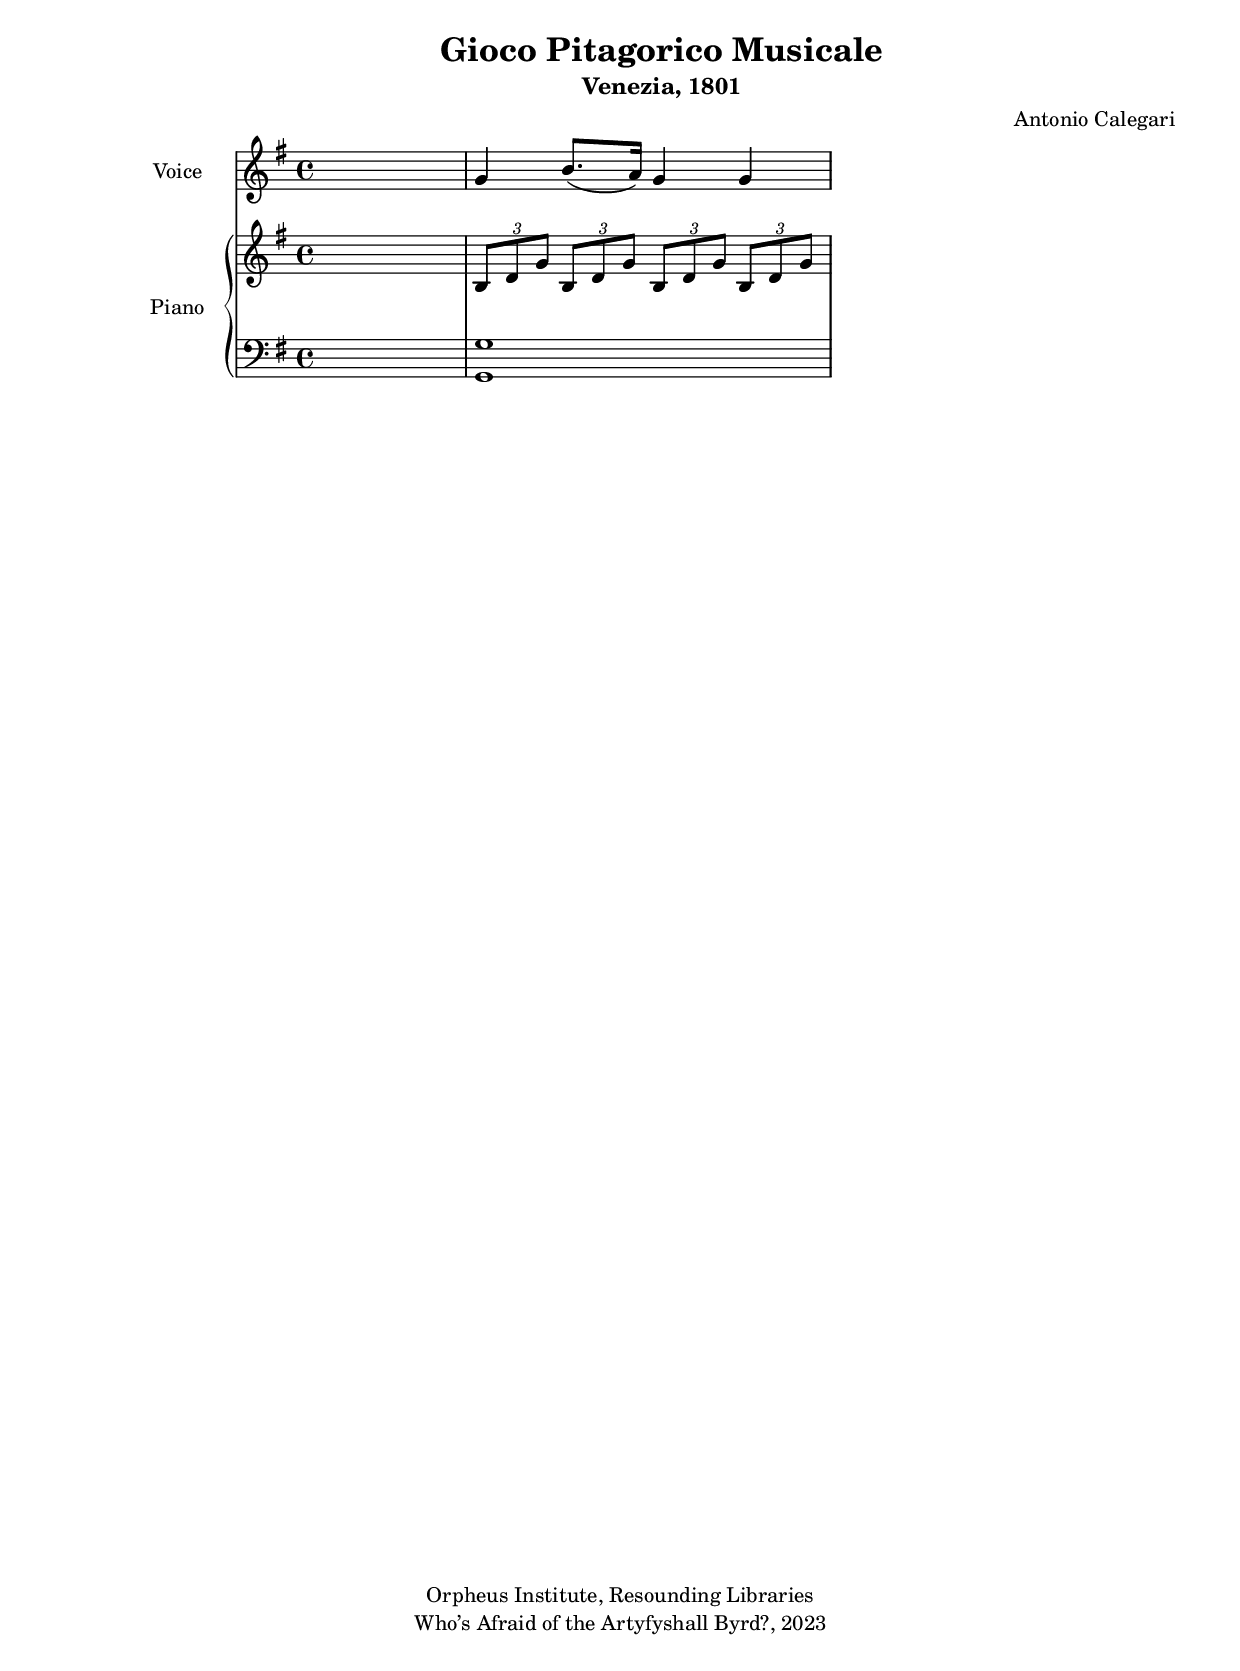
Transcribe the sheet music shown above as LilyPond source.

\include "paper_settings.ly"

\score{
 << 
    %Voice part
    \context Staff = "voice" \with { instrumentName = "Voice" }
    
    <<
    \set Staff.midiInstrument =#"voice oohs" {

   \key g \major \clef treble
    s1
    \relative c''{
  g4 b8. ([a16]) g4 g 
}

    
    }  
    
    >>  
    
    %Piano part
    \context PianoStaff \with { instrumentName = "Piano"}
    <<
       \context Staff = "rh" {
         \key g \major \clef treble
         s1
         \relative c'{
  \tuplet 3/2{b8[d g]} \tuplet 3/2{b,[d g]} \tuplet 3/2{b,[d g]} \tuplet 3/2{b,[d g]}
}

         
        }
        
        \context Staff = "lh" {
        \key g \major \clef bass
        s1
        \relative c{
  <g g'>1
}

          
        }
        
    >>
    

  
 >> 
\include "layout_settings.ly"
 
}
    